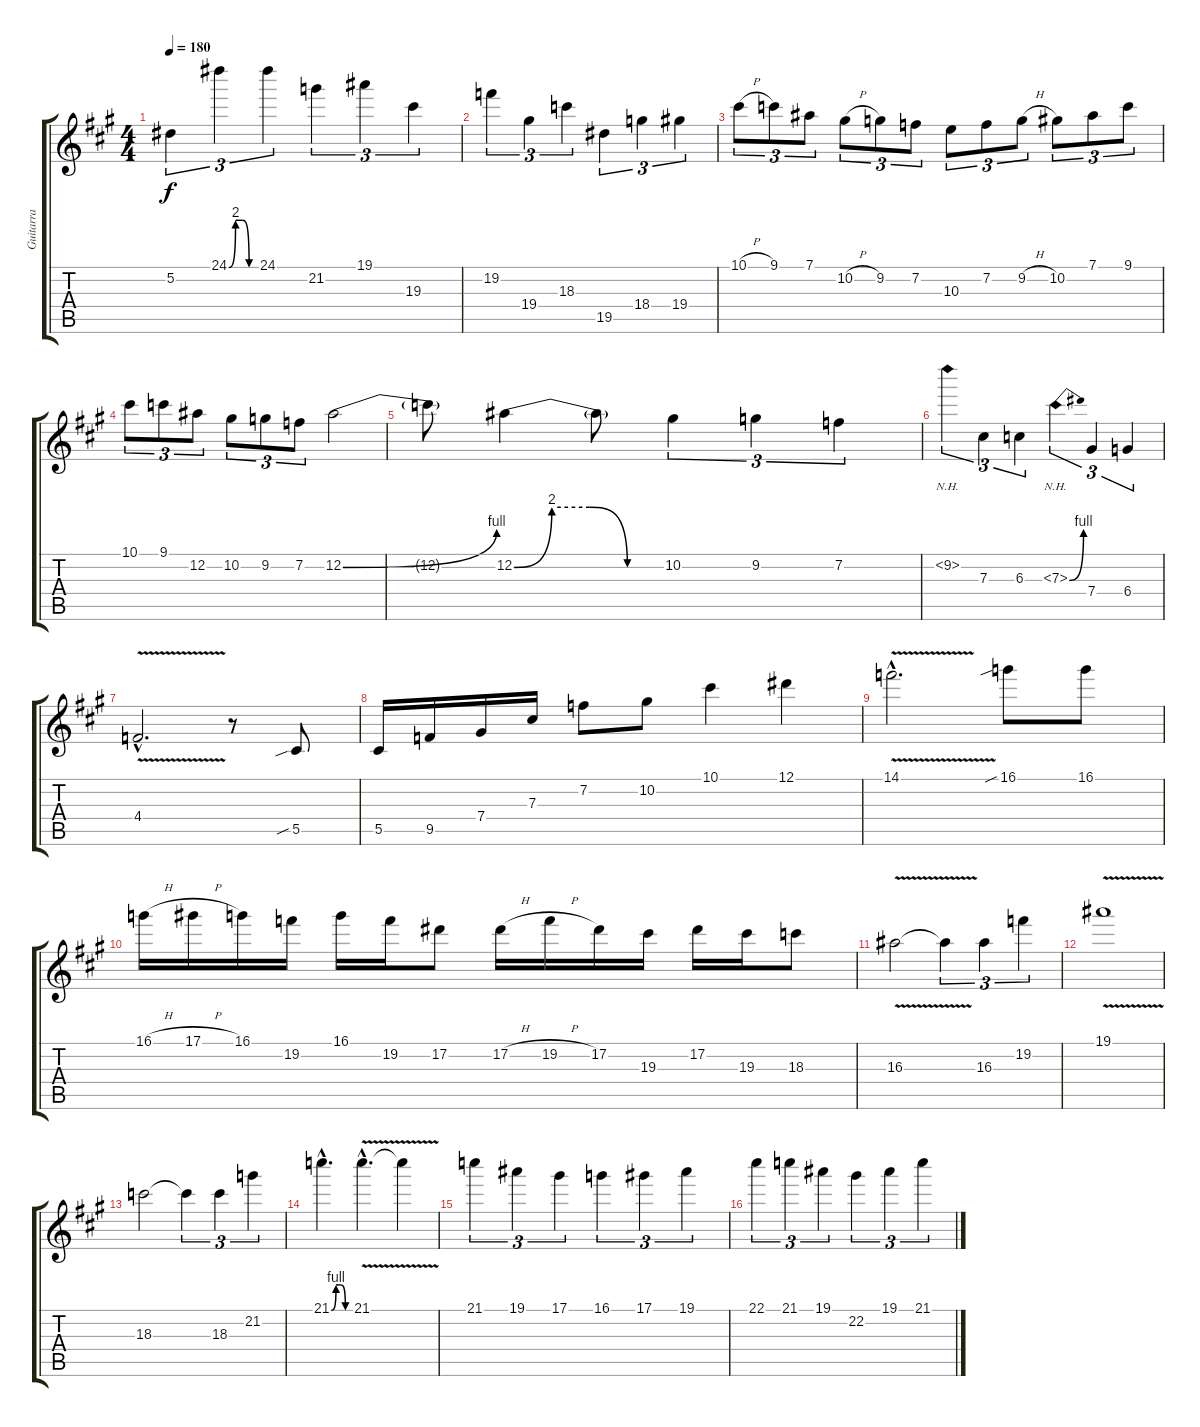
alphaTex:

\track ("Guitarra" "Guitarra") {instrument distortionguitar}
\staff {score tabs}
\tuning (Eb4 Bb3 Gb3 Db3 Ab2 Eb2) {hide}
\ts (4 4)
\tempo 180
\clef g2
\ks a
5.2{t}.4{tu (3 2) dy f} 24.1{be (custom 0 0 15 8 30 8 45 0 60 0)}.4{tu (3 2)} 24.1.4{tu (3 2)} 21.2.4{tu (3 2)} 19.1.4{tu (3 2)} 19.3.4{tu (3 2)} |
19.2.4{tu (3 2)} 19.4.4{tu (3 2)} 18.3.4{tu (3 2)} 19.5.4{tu (3 2)} 18.4.4{tu (3 2)} 19.4.4{tu (3 2)} |
10.1{h}.8{tu (3 2)} 9.1.8{tu (3 2)} 7.1.8{tu (3 2)} 10.2{h}.8{tu (3 2)} 9.2.8{tu (3 2)} 7.2.8{tu (3 2)} 10.3.8{tu (3 2)} 7.2.8{tu (3 2)} 9.2{h}.8{tu (3 2)} 10.2.8{tu (3 2)} 7.1.8{tu (3 2)} 9.1.8{tu (3 2)} |
10.1.8{tu (3 2)} 9.1.8{tu (3 2)} 12.2.8{tu (3 2)} 10.2.8{tu (3 2)} 9.2.8{tu (3 2)} 7.2.8{tu (3 2)} 12.2{be (bend 0 0 60 4)}.2 |
12.2{t}.8 12.2{be (custom 0 0 15 8 30 8 45 0 60 0)}.4 12.2{t}.8 10.2.4{tu (3 2)} 9.2.4{tu (3 2)} 7.2.4{tu (3 2)} |
9.2{nh}.4{tu (3 2)} 7.3.4{tu (3 2)} 6.3.4{tu (3 2)} 7.3{be (bend 0 0 60 4) nh}.4{tu (3 2)} 7.4.4{tu (3 2)} 6.4.4{tu (3 2)} |
4.4{v hac}.2{d} r.8 5.5{sib}.8 |
5.5.16 9.5.16 7.4.16 7.3.16 7.2.8 10.2.8 10.1.4 12.1.4 |
14.1{v hac}.2{d} 16.1{sib}.8 16.1.8 |
16.1{h}.16 17.1{h}.16 16.1.16 19.2.16 16.1.16 19.2.16 17.2.8 17.2{h}.16 19.2{h}.16 17.2.16 19.3.16 17.2.16 19.3.16 18.3.8 |
16.3{v}.2 16.3{t}.4{tu (3 2)} 16.3.4{tu (3 2)} 19.2.4{tu (3 2)} |
19.1{v}.1 |
18.3.2 18.3{t}.4{tu (3 2)} 18.3.4{tu (3 2)} 21.2.4{tu (3 2)} |
21.1{be (custom 0 0 15 4 30 4 45 0 60 0) hac}.4{d} 21.1{v hac}.4{d} 21.1{t}.4 |
21.1.4{tu (3 2)} 19.1.4{tu (3 2)} 17.1.4{tu (3 2)} 16.1.4{tu (3 2)} 17.1.4{tu (3 2)} 19.1.4{tu (3 2)} |
22.1.4{tu (3 2)} 21.1.4{tu (3 2)} 19.1.4{tu (3 2)} 22.2.4{tu (3 2)} 19.1.4{tu (3 2)} 21.1.4{tu (3 2)}
